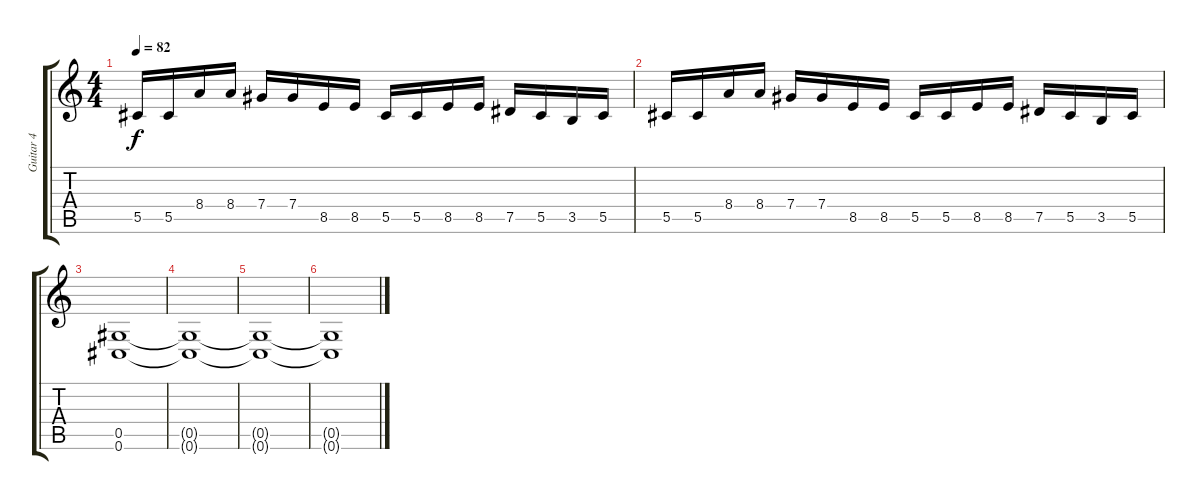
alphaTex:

\track ("Guitar 4" "Guitar 4") {instrument distortionguitar}
\staff {score tabs}
\tuning (Eb4 Bb3 Gb3 Db3 Ab2 Db2) {hide}
\ts (4 4)
\tempo 82
\clef g2
\ks c
5.5.16{dy f} 5.5.16 8.4.16 8.4.16 7.4.16 7.4.16 8.5.16 8.5.16 5.5.16 5.5.16 8.5.16 8.5.16 7.5.16 5.5.16 3.5.16 5.5.16 |
5.5.16 5.5.16 8.4.16 8.4.16 7.4.16 7.4.16 8.5.16 8.5.16 5.5.16 5.5.16 8.5.16 8.5.16 7.5.16 5.5.16 3.5.16 5.5.16 |
(0.5 0.6).1 |
(0.5{t} 0.6{t}).1 |
(0.5{t} 0.6{t}).1 |
(0.5{t} 0.6{t}).1
